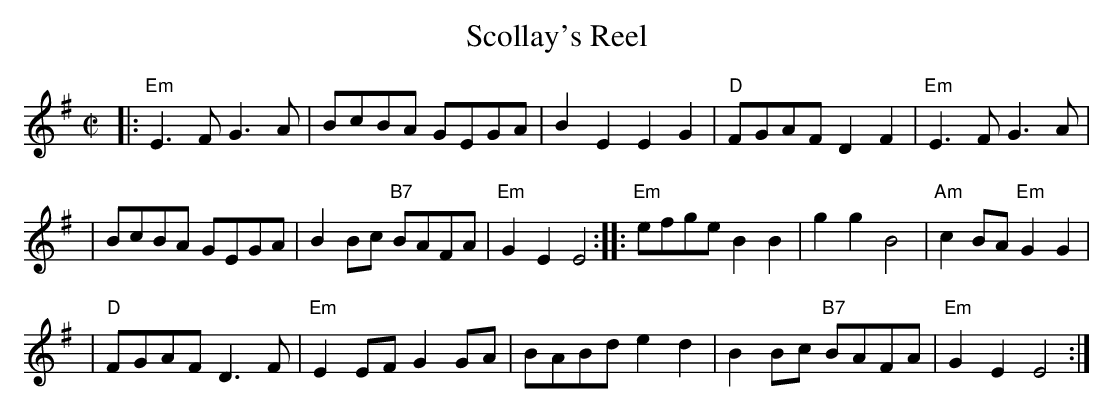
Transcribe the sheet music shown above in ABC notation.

X:1
T: Scollay's Reel
M: C|
L: 1/8
K: Em
|: "Em"E3F G3A | BcBA GEGA | B2E2 E2G2 | "D"FGAF D2F2 | "Em"E3F G3A |
| BcBA GEGA | B2Bc "B7"BAFA | "Em"G2E2 E4 :: "Em"efge B2B2 | g2g2 B4 | "Am"c2BA "Em"G2G2 |
| "D"FGAF D3F | "Em"E2EF G2GA | BABd e2d2 | B2Bc "B7"BAFA | "Em"G2E2 E4 :|
